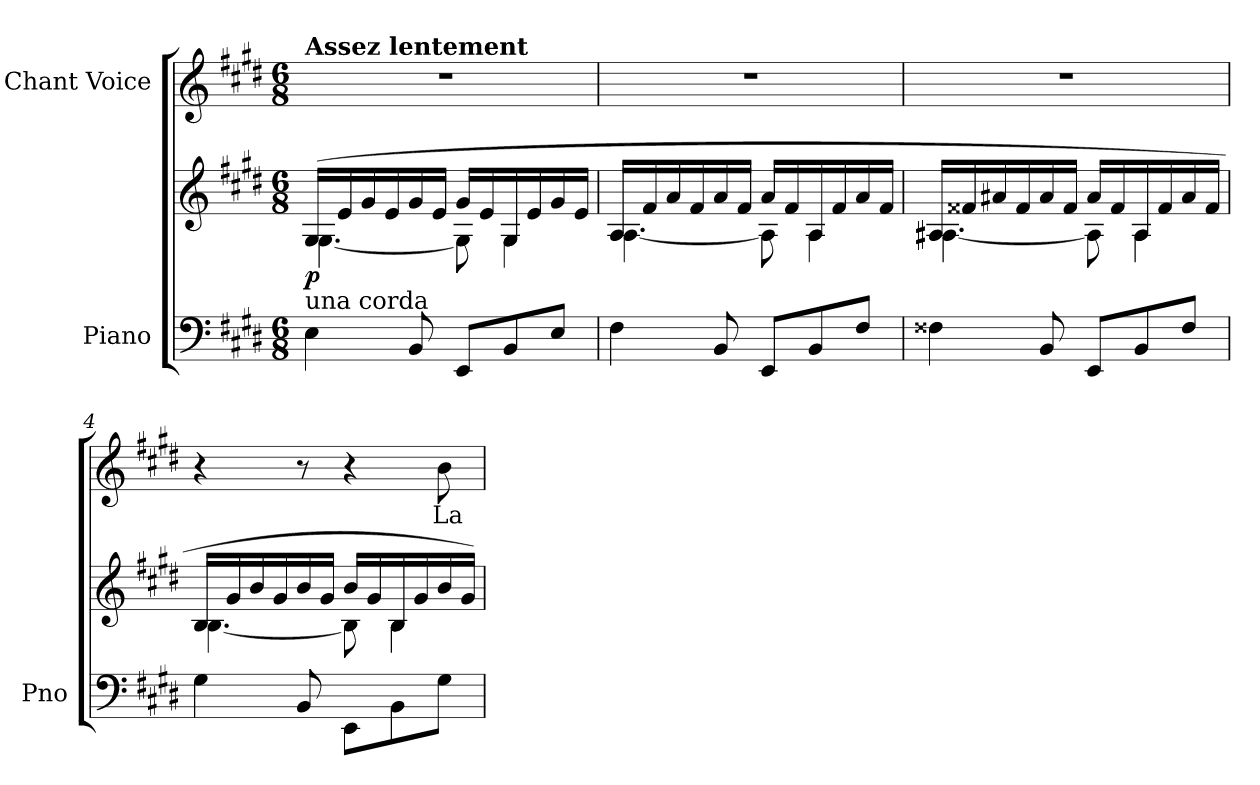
**kern	**kern	**dynam	**kern	**text
*part2	*part2	*part2	*part1	*part1
*staff3	*staff2	*staff2/3	*staff1	*staff1
*I"Piano	*	*	*I"Chant Voice	*
*I'Pno	*	*	*	*
*clefF4	*clefG2	*	*clefG2	*
*k[f#c#g#d#]	*k[f#c#g#d#]	*	*k[f#c#g#d#]	*
*M6/8	*M6/8	*	*M6/8	*
=1	=1	=1	=1	=1
*	*^	*	*	*
!	!	!	!	!LO:TX:a:B:t=Assez lentement	!
!LO:TX:a:t=una corda	!	!	!	!	!
!	!	!	!LO:DY:b	!	!
4E\	(16G#/LL	[4.G#\	p	2.r	.
.	16e/	.	.	.	.
.	16g#/	.	.	.	.
.	16e/	.	.	.	.
8BB/	16g#/	.	.	.	.
.	16e/JJ	.	.	.	.
8EE/L	16g#/LL	8G#\]	.	.	.
.	16e/	.	.	.	.
8BB/	16G#/	4G#\	.	.	.
.	16e/	.	.	.	.
8E/J	16g#/	.	.	.	.
.	16e/JJ	.	.	.	.
=2	=2	=2	=2	=2	=2
!	!LO:N:head=solid	!	!	!	!
4F#\	16A/LL	[4.A\	.	2.r	.
.	16f#/	.	.	.	.
.	16a/	.	.	.	.
.	16f#/	.	.	.	.
8BB/	16a/	.	.	.	.
.	16f#/JJ	.	.	.	.
8EE/L	16a/LL	8A\]	.	.	.
.	16f#/	.	.	.	.
8BB/	16A/	4A\	.	.	.
.	16f#/	.	.	.	.
8F#/J	16a/	.	.	.	.
.	16f#/JJ	.	.	.	.
=3	=3	=3	=3	=3	=3
!	!LO:N:head=solid	!	!	!	!
4F##X\	16A#X/LL	[4.A#\	.	2.r	.
.	16f##X/	.	.	.	.
.	16a#X/	.	.	.	.
.	16f##/	.	.	.	.
8BB/	16a#/	.	.	.	.
.	16f##/JJ	.	.	.	.
8EE/L	16a#/LL	8A#\]	.	.	.
.	16f##/	.	.	.	.
8BB/	16A#/	4A#\	.	.	.
.	16f##/	.	.	.	.
8F##/J	16a#/	.	.	.	.
.	16f##/JJ	.	.	.	.
=4	=4	=4	=4	=4	=4
!	!LO:N:head=solid	!	!	!	!
4G#\	16B/LL	[4.B\	.	4r	.
.	16g#/	.	.	.	.
.	16b/	.	.	.	.
.	16g#/	.	.	.	.
8BB/	16b/	.	.	8r	.
.	16g#/JJ	.	.	.	.
8EE\L	16b/LL	8B\]	.	4r	.
.	16g#/	.	.	.	.
8BB\	16B/	4B\	.	.	.
.	16g#/	.	.	.	.
8G#\J	16b/	.	.	8b\	La
.	16g#/JJ)	.	.	.	.
*	*v	*v	*	*	*
=	=	=	=	=
*-	*-	*-	*-	*-
